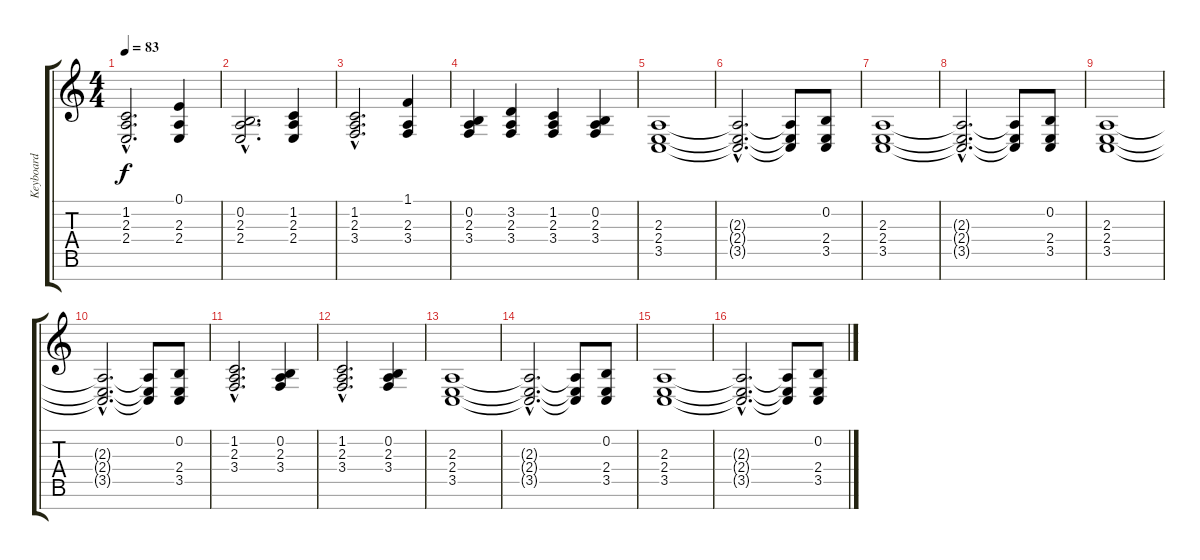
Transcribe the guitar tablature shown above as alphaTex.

\track ("Keyboard" "Keyboard") {instrument stringensemble1}
\staff {score tabs}
\tuning (E4 B3 G3 D3 A2 E2 B1) {hide}
\ts (4 4)
\tempo 83
\clef g2
\ks c
(1.2{hac} 2.3{hac} 2.4{hac}).2{d dy f instrument stringensemble1} (0.1 2.3 2.4).4 |
(0.2{hac} 2.3{hac} 2.4{hac}).2{d} (1.2 2.3 2.4).4 |
(1.2{hac} 2.3{hac} 3.4{hac}).2{d} (1.1 2.3 3.4).4 |
(0.2 2.3 3.4).4 (3.2 2.3 3.4).4 (1.2 2.3 3.4).4 (0.2 2.3 3.4).4 |
(2.3 2.4 3.5).1 |
(2.3{hac t} 2.4{hac t} 3.5{hac t}).2{d} (2.3{t} 2.4{t} 3.5{t}).8 (0.2 2.4 3.5).8 |
(2.3 2.4 3.5).1 |
(2.3{hac t} 2.4{hac t} 3.5{hac t}).2{d} (2.3{t} 2.4{t} 3.5{t}).8 (0.2 2.4 3.5).8 |
(2.3 2.4 3.5).1 |
(2.3{hac t} 2.4{hac t} 3.5{hac t}).2{d} (2.3{t} 2.4{t} 3.5{t}).8 (0.2 2.4 3.5).8 |
(1.2{hac} 2.3{hac} 3.4{hac}).2{d} (0.2 2.3 3.4).4 |
(1.2{hac} 2.3{hac} 3.4{hac}).2{d} (0.2 2.3 3.4).4 |
(2.3 2.4 3.5).1 |
(2.3{hac t} 2.4{hac t} 3.5{hac t}).2{d} (2.3{t} 2.4{t} 3.5{t}).8 (0.2 2.4 3.5).8 |
(2.3 2.4 3.5).1 |
(2.3{hac t} 2.4{hac t} 3.5{hac t}).2{d} (2.3{t} 2.4{t} 3.5{t}).8 (0.2 2.4 3.5).8
